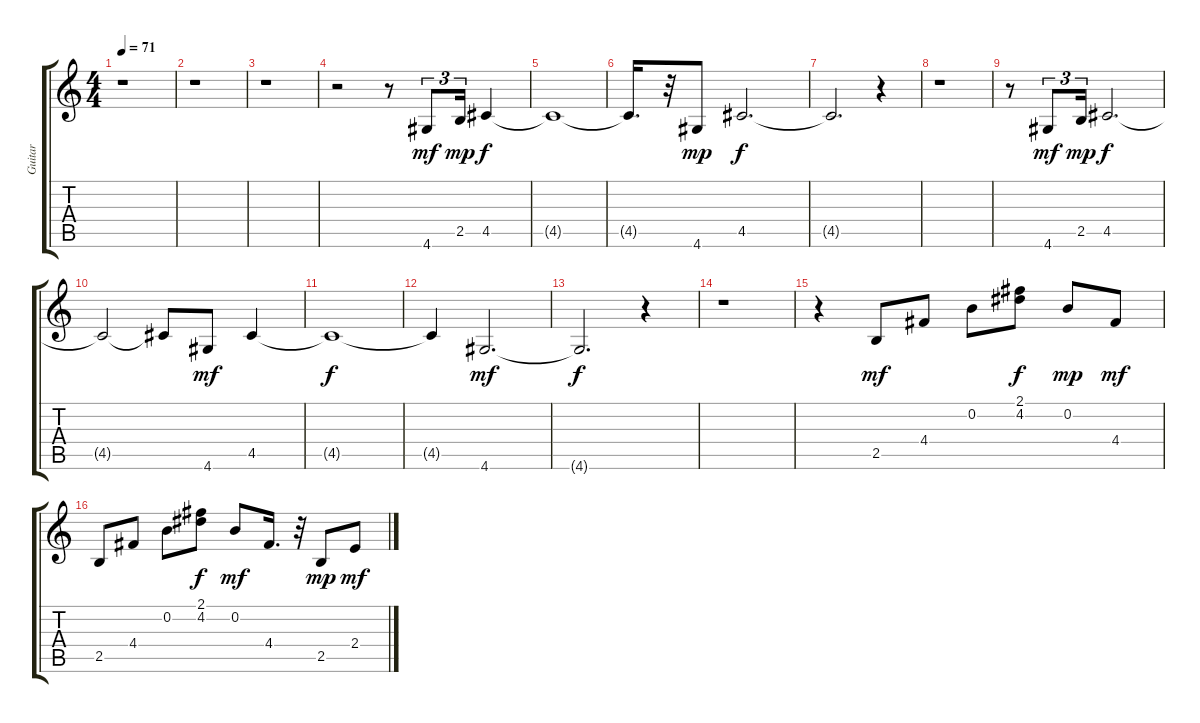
\track ("Guitar" "Guitar") {instrument electricguitarmuted}
\staff {score tabs}
\tuning (E4 B3 G3 D3 A2 E2) {hide}
\ts (4 4)
\tempo 71
\clef g2
\ks c
r.1{dy f} |
r.1 |
r.1 |
r.2 r.8 4.6.8{tu (3 2) dy mf} 2.5.16{tu (3 2) dy mp} 4.5.4{dy f} |
4.5{t}.1 |
4.5{t}.16{d} r.32 4.6.8{dy mp} 4.5.2{d dy f} |
4.5{t}.2{d} r.4 |
r.1 |
r.8 4.6.8{tu (3 2) dy mf} 2.5.16{tu (3 2) dy mp} 4.5.2{d dy f} |
4.5{t}.2 4.5{t}.8 4.6.8{dy mf} 4.5.4 |
4.5{t}.1{dy f} |
4.5{t}.4 4.6.2{d dy mf} |
4.6{t}.2{d dy f} r.4 |
r.1 |
r.4 2.5.8{dy mf} 4.4.8 0.2.8 (2.1 4.2).8{dy f} 0.2.8{dy mp} 4.4.8{dy mf} |
2.5.8 4.4.8 0.2.8 (2.1 4.2).8{dy f} 0.2.8{dy mf} 4.4.16{d} r.32 2.5.8{dy mp} 2.4.8{dy mf}
